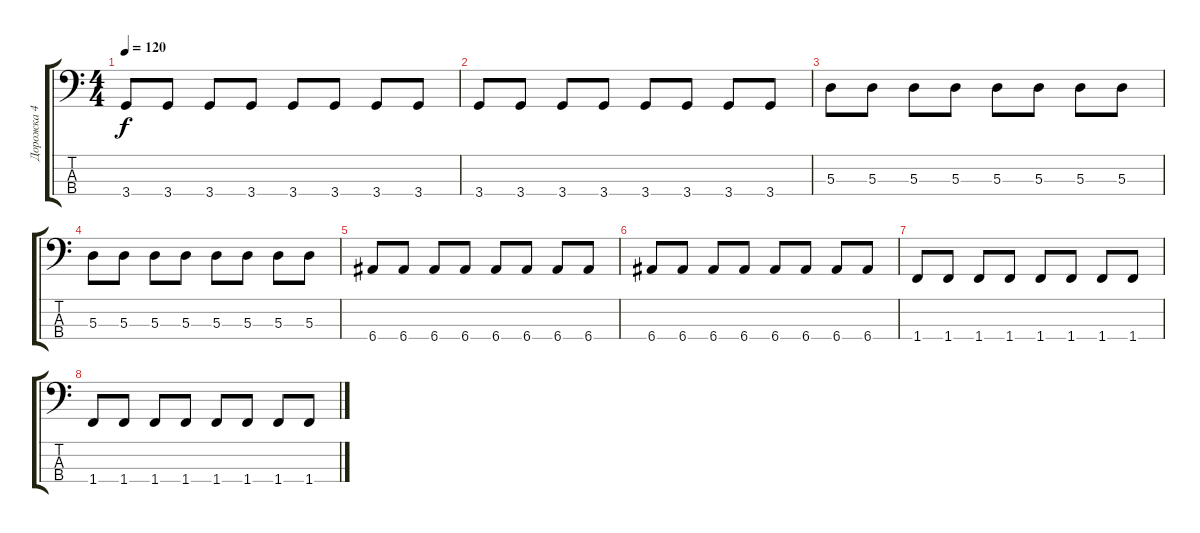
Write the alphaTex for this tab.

\track ("Дорожка 4" "Дорожка 4") {instrument electricbassfinger}
\staff {score tabs}
\tuning (G2 D2 A1 E1) {hide}
\ts (4 4)
\tempo 120
\clef f4
\ks c
3.4.8{dy f} 3.4.8 3.4.8 3.4.8 3.4.8 3.4.8 3.4.8 3.4.8 |
3.4.8 3.4.8 3.4.8 3.4.8 3.4.8 3.4.8 3.4.8 3.4.8 |
5.3.8 5.3.8 5.3.8 5.3.8 5.3.8 5.3.8 5.3.8 5.3.8 |
5.3.8 5.3.8 5.3.8 5.3.8 5.3.8 5.3.8 5.3.8 5.3.8 |
6.4.8 6.4.8 6.4.8 6.4.8 6.4.8 6.4.8 6.4.8 6.4.8 |
6.4.8 6.4.8 6.4.8 6.4.8 6.4.8 6.4.8 6.4.8 6.4.8 |
1.4.8 1.4.8 1.4.8 1.4.8 1.4.8 1.4.8 1.4.8 1.4.8 |
1.4.8 1.4.8 1.4.8 1.4.8 1.4.8 1.4.8 1.4.8 1.4.8
